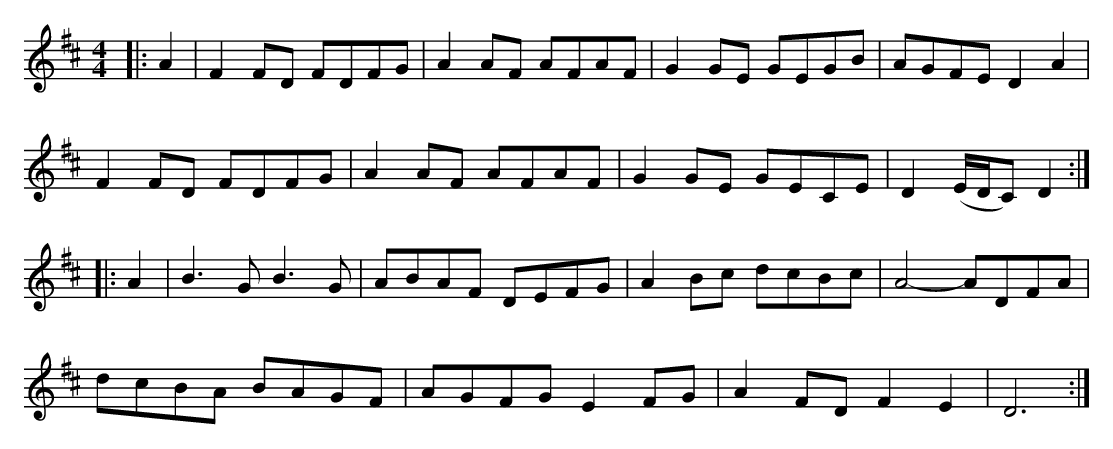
X:1
M:4/4
K:D
|:A2|F2FD FDFG|A2AF AFAF|G2GE GEGB|AGFE D2A2|
F2FD FDFG|A2AF AFAF|G2GE GECE|D2(E/2D/2C) D2:|
|:A2|B2>G2 B2>G2|ABAF DEFG|A2Bc dcBc|A4 -ADFA|
dcBA BAGF|AGFG E2FG|A2FD F2E2|D6:|
